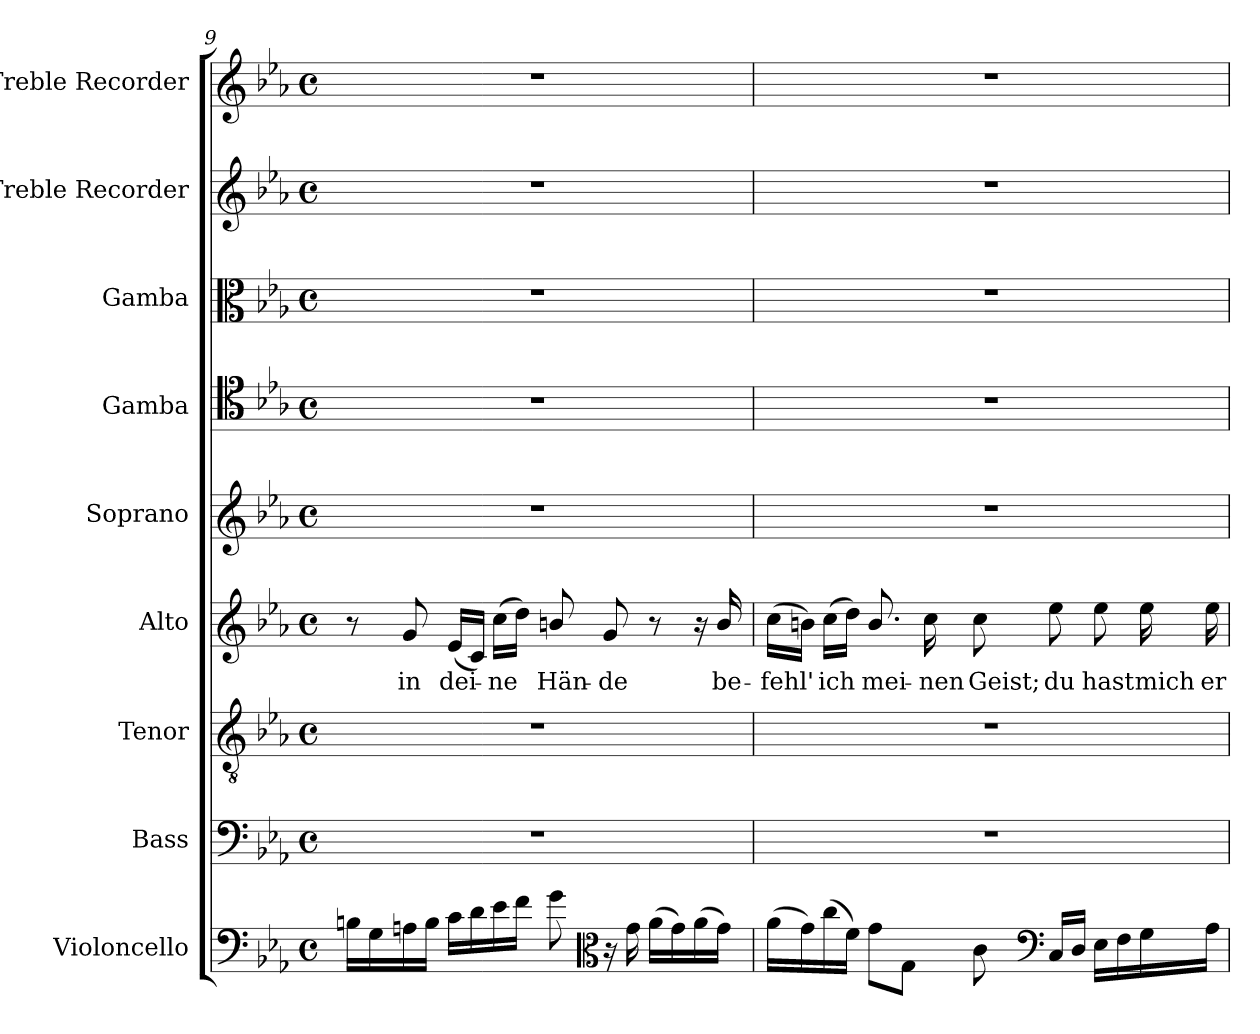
**kern	**kern	**kern	**kern	**text	**kern	**kern	**kern	**kern	**kern
*part9	*part8	*part7	*part6	*part6	*part5	*part4	*part3	*part2	*part1
*staff9	*staff8	*staff7	*staff6	*staff6	*staff5	*staff4	*staff3	*staff2	*staff1
*I"Violoncello	*I"Bass	*I"Tenor	*I"Alto	*	*I"Soprano	*I"Gamba	*I"Gamba	*I"Treble Recorder	*I"Treble Recorder
*	*	*I'T.	*	*	*I'S.	*	*	*I'Tr. Rec.	*I'Tr. Rec.
*clefF4	*clefF4	*clefGv2	*clefG2	*	*clefG2	*clefC4	*clefC3	*clefG2	*clefG2
*	*	*ITrd7c12	*	*	*	*	*	*	*
*k[b-e-a-]	*k[b-e-a-]	*k[b-e-a-]	*k[b-e-a-]	*	*k[b-e-a-]	*k[b-e-a-]	*k[b-e-a-]	*k[b-e-a-]	*k[b-e-a-]
*E-:	*E-:	*E-:	*E-:	*	*E-:	*E-:	*E-:	*E-:	*E-:
*M4/4	*M4/4	*M4/4	*M4/4	*	*M4/4	*M4/4	*M4/4	*M4/4	*M4/4
*met(c)	*met(c)	*met(c)	*met(c)	*	*met(c)	*met(c)	*met(c)	*met(c)	*met(c)
=9	=9	=9	=9	=9	=9	=9	=9	=9	=9
16Bni\LL	1r	1r	8r	.	1r	1r	1r	1r	1r
16Gi\	.	.	.	.	.	.	.	.	.
!	!	!	!	!LO:LY:b:color=#000000	!	!	!	!	!
16Ani\	.	.	8gi/	in	.	.	.	.	.
16Bi\JJ	.	.	.	.	.	.	.	.	.
!	!	!	!	!LO:LY:b:color=#000000	!	!	!	!	!
16ci\LL	.	.	(16e-i/LL	dei-	.	.	.	.	.
16di\	.	.	16ci/JJ)	.	.	.	.	.	.
!	!	!	!	!LO:LY:b:color=#000000	!	!	!	!	!
16e-i\	.	.	(16cci\LL	-ne	.	.	.	.	.
16fi\JJ	.	.	16ddi\JJ)	.	.	.	.	.	.
!	!	!	!	!LO:LY:b:color=#000000	!	!	!	!	!
8gi\	.	.	8bni/	Hän-	.	.	.	.	.
*clefC3	*	*	*	*	*	*	*	*	*
!	!	!	!	!LO:LY:b:color=#000000	!	!	!	!	!
16r	.	.	8gi/	-de	.	.	.	.	.
16gi\	.	.	.	.	.	.	.	.	.
(16a-i\LL	.	.	8r	.	.	.	.	.	.
16gi\)	.	.	.	.	.	.	.	.	.
(16a-i\	.	.	16r	.	.	.	.	.	.
!	!	!	!	!LO:LY:b:color=#000000	!	!	!	!	!
16gi\JJ)	.	.	16bi/	be-	.	.	.	.	.
!!LO:LB:g=z
=10	=10	=10	=10	=10	=10	=10	=10	=10	=10
!	!	!	!	!LO:LY:b:color=#000000	!	!	!	!	!
(16a-i\LL	1r	1r	(16cci\LL	-fehl'	1r	1r	1r	1r	1r
16gi\)	.	.	16bni\JJ)	.	.	.	.	.	.
!	!	!	!	!LO:LY:b:color=#000000	!	!	!	!	!
(16cci\	.	.	(16cci\LL	ich	.	.	.	.	.
16fi\JJ)	.	.	16ddi\JJ)	.	.	.	.	.	.
!	!	!	!	!LO:LY:b:color=#000000	!	!	!	!	!
8gi\L	.	.	8.bi/	mei-	.	.	.	.	.
8Gi\J	.	.	.	.	.	.	.	.	.
!	!	!	!	!LO:LY:b:color=#000000	!	!	!	!	!
.	.	.	16cci\	-nen	.	.	.	.	.
!	!	!	!	!LO:LY:b:color=#000000	!	!	!	!	!
8ci\	.	.	8cci\	Geist;	.	.	.	.	.
*clefF4	*	*	*	*	*	*	*	*	*
!	!	!	!	!LO:LY:b:color=#000000	!	!	!	!	!
16Ci/LL	.	.	8ee-i\	du	.	.	.	.	.
16Di/JJ	.	.	.	.	.	.	.	.	.
!	!	!	!	!LO:LY:b:color=#000000	!	!	!	!	!
16E-i\LL	.	.	8ee-i\	hast	.	.	.	.	.
16Fi\	.	.	.	.	.	.	.	.	.
!	!	!	!	!LO:LY:b:color=#000000	!	!	!	!	!
16Gi\	.	.	16ee-i\	mich	.	.	.	.	.
!	!	!	!	!LO:LY:b:color=#000000	!	!	!	!	!
16A-i\JJ	.	.	16ee-i\	er-	.	.	.	.	.
=	=	=	=	=	=	=	=	=	=
*-	*-	*-	*-	*-	*-	*-	*-	*-	*-
